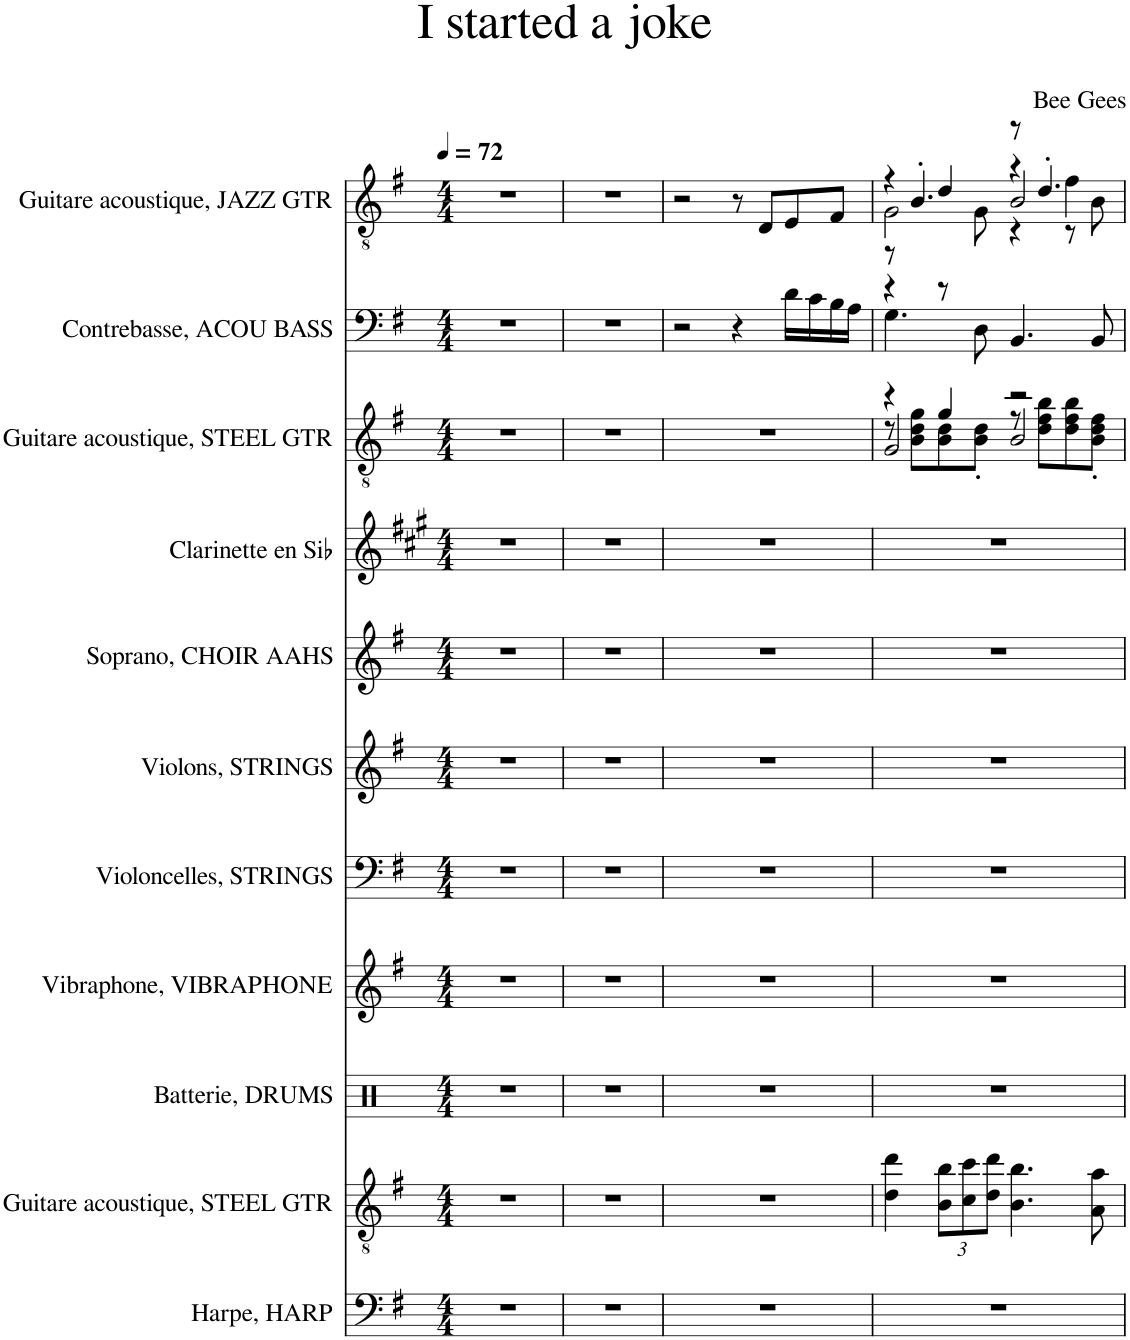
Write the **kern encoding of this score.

**kern	**kern	**kern	**kern	**kern	**kern	**kern	**kern	**kern	**kern	**kern
*part11	*part10	*part9	*part8	*part7	*part6	*part5	*part4	*part3	*part2	*part1
*staff11	*staff10	*staff9	*staff8	*staff7	*staff6	*staff5	*staff4	*staff3	*staff2	*staff1
*I"Harpe, HARP	*I"Guitare acoustique, STEEL GTR	*I"Batterie, DRUMS	*I"Vibraphone, VIBRAPHONE	*I"Violoncelles, STRINGS	*I"Violons, STRINGS	*I"Soprano, CHOIR AAHS	*I"Clarinette en Sib	*I"Guitare acoustique, STEEL GTR	*I"Contrebasse, ACOU BASS	*I"Guitare acoustique, JAZZ GTR
*I'Hrp.	*I'Guit.	*I'Bat.	*I'Vib.	*I'Vlcs	*I'Vlns.	*I'S.	*I'Clar. Sib	*I'Guit.	*I'Cb.	*I'Guit.
*clefF4	*clefGv2	*clefX	*clefG2	*clefF4	*clefG2	*clefG2	*clefG2	*clefGv2	*clefF4	*clefGv2
*	*	*	*	*	*	*	*Trd1c2	*	*Trd7c12	*
*k[f#]	*k[f#]	*k[]	*k[f#]	*k[f#]	*k[f#]	*k[f#]	*k[f#c#g#]	*k[f#]	*k[f#]	*k[f#]
*M4/4	*M4/4	*M4/4	*M4/4	*M4/4	*M4/4	*M4/4	*M4/4	*M4/4	*M4/4	*M4/4
*MM72	*MM72	*MM72	*MM72	*MM72	*MM72	*MM72	*MM72	*MM72	*MM72	*MM72
=1	=1	=1	=1	=1	=1	=1	=1	=1	=1	=1
1r	1r	1r	1r	1r	1r	1r	1r	1r	1r	1r
=2	=2	=2	=2	=2	=2	=2	=2	=2	=2	=2
1r	1r	1r	1r	1r	1r	1r	1r	1r	1r	1r
=3	=3	=3	=3	=3	=3	=3	=3	=3	=3	=3
1r	1r	1r	1r	1r	1r	1r	1r	1r	2r	2r
.	.	.	.	.	.	.	.	.	4r	8r
.	.	.	.	.	.	.	.	.	.	8D/L
.	.	.	.	.	.	.	.	.	16d\LL	8E/
.	.	.	.	.	.	.	.	.	16c\	.
.	.	.	.	.	.	.	.	.	16B\	8F#/J
.	.	.	.	.	.	.	.	.	16A\JJ	.
=4	=4	=4	=4	=4	=4	=4	=4	=4	=4	=4
*	*	*	*	*	*	*	*	*^	*	*^
*	*	*	*	*	*	*	*	*	*^	*	*	*^
*	*	*	*	*	*	*	*	*	*	*	*	*	*	*^
1r	4d\ 4dd\	1r	1r	1r	1r	1r	1r	4r	8r	2G/	4.G\	4r	2G\	8r	4r
.	.	.	.	.	.	.	.	.	8B\ 8d\ 8g\L	.	.	.	.	4.B'/	.
*	*Xbrackettup	*	*	*	*	*	*	*	*	*	*	*	*	*	*
.	12B\ 12b\L	.	.	.	.	.	.	4g/	8B\ 8d\	.	.	4d/	.	.	8r
.	12c\ 12cc\	.	.	.	.	.	.	.	.	.	.	.	.	.	.
.	.	.	.	.	.	.	.	.	8B\' 8d\'J	.	8D\	.	.	.	8G\
.	12d\ 12dd\J	.	.	.	.	.	.	.	.	.	.	.	.	.	.
.	4.B\ 4.b\	.	.	.	.	.	.	2r	8r	2B/	4.BB/	8r	4r	2B/	4r
.	.	.	.	.	.	.	.	.	8d\ 8f#\ 8b\L	.	.	4.d'/	.	.	.
.	.	.	.	.	.	.	.	.	8d\ 8f#\ 8b\	.	.	.	4f#\	.	8r
.	8A\ 8a\	.	.	.	.	.	.	.	8B\' 8d\' 8f#\'J	.	8BB/	.	.	.	8B\
*	*	*	*	*	*	*	*	*v	*v	*v	*	*v	*v	*v	*v
=	=	=	=	=	=	=	=	=	=	=
*-	*-	*-	*-	*-	*-	*-	*-	*-	*-	*-
